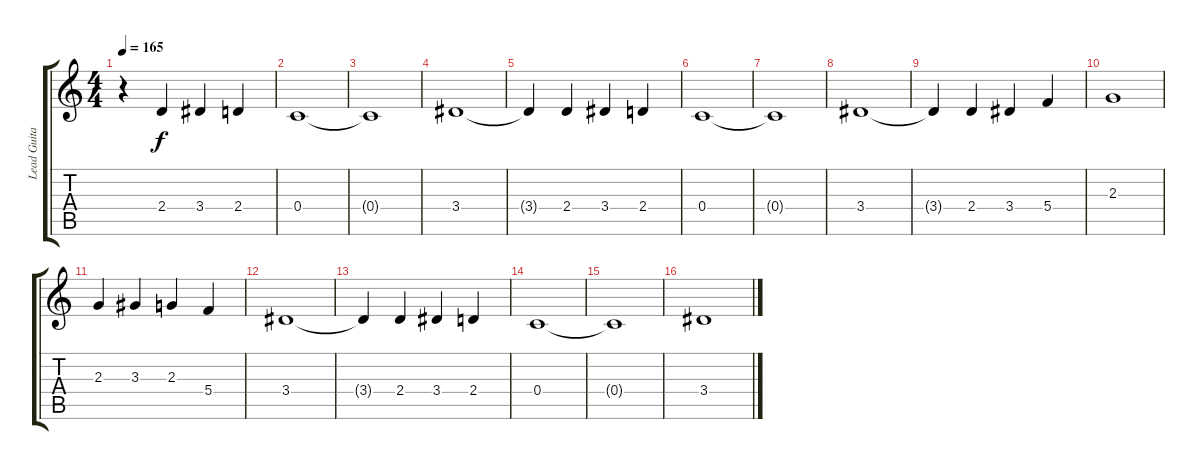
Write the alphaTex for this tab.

\track ("Lead Guitar" "Lead Guita") {instrument overdrivenguitar}
\staff {score tabs}
\tuning (D4 A3 F3 C3 G2 C2) {hide}
\ts (4 4)
\tempo 165
\clef g2
\ks c
r.4{dy f instrument overdrivenguitar} 2.4.4 3.4.4 2.4.4 |
0.4.1 |
0.4{t}.1 |
3.4.1 |
3.4{t}.4 2.4.4 3.4.4 2.4.4 |
0.4.1 |
0.4{t}.1 |
3.4.1 |
3.4{t}.4 2.4.4 3.4.4 5.4.4 |
2.3.1 |
2.3.4 3.3.4 2.3.4 5.4.4 |
3.4.1 |
3.4{t}.4 2.4.4 3.4.4 2.4.4 |
0.4.1 |
0.4{t}.1 |
3.4.1
